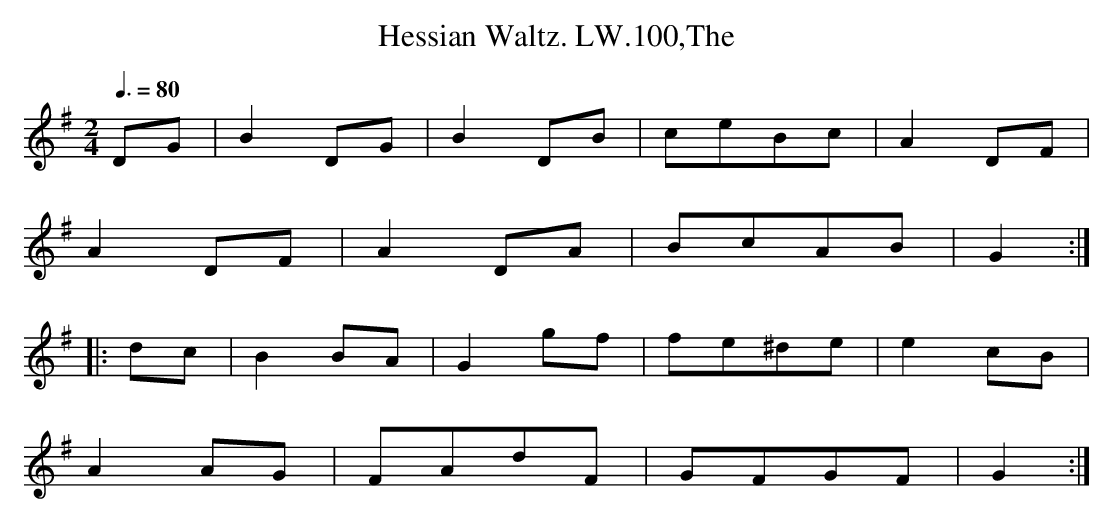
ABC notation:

X:1
T:Hessian Waltz. LW.100,The
M:2/4
L:1/8
Q:3/8=80
K:G
DG | B2DG | B2DB | ceBc | A2DF |
A2DF | A2DA | BcAB | G2:|
|:dc | B2BA | G2gf | fe^de | e2cB |
A2AG | FAdF | GFGF | G2:|
